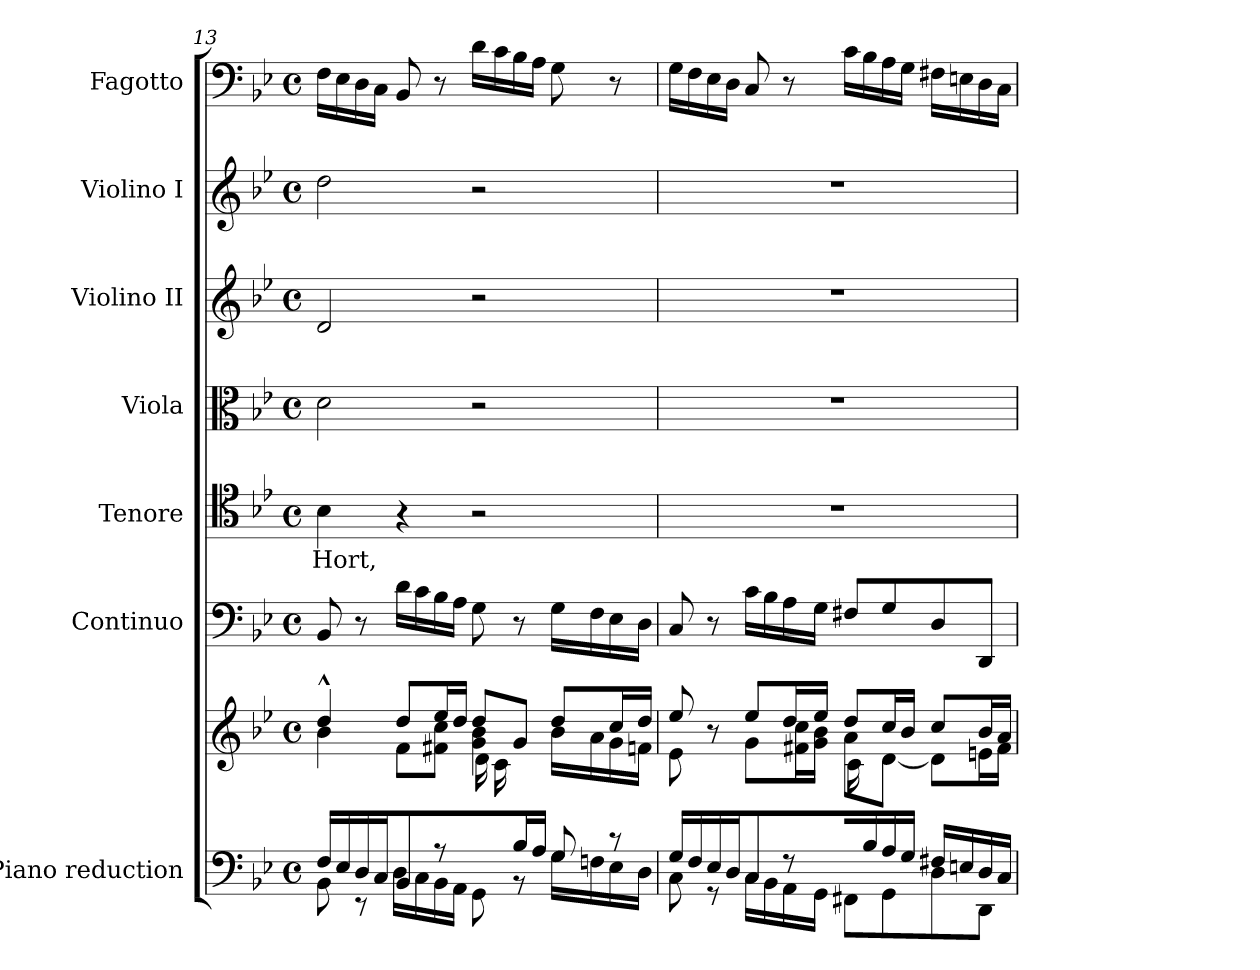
**kern	**kern	**kern	**kern	**text	**kern	**kern	**kern	**kern
*part7	*part7	*part6	*part5	*part5	*part4	*part3	*part2	*part1
*staff8	*staff7	*staff6	*staff5	*staff5	*staff4	*staff3	*staff2	*staff1
*I"Piano reduction	*	*I"Continuo	*I"Tenore	*	*I"Viola	*I"Violino II	*I"Violino I	*I"Fagotto
*I'Pno	*	*	*	*	*I'Vla	*I'Vln	*I'Vln	*
*clefF4	*clefG2	*clefF4	*clefC4	*	*clefC3	*clefG2	*clefG2	*clefF4
*k[b-e-]	*k[b-e-]	*k[b-e-]	*k[b-e-]	*	*k[b-e-]	*k[b-e-]	*k[b-e-]	*k[b-e-]
*M4/4	*M4/4	*M4/4	*M4/4	*	*M4/4	*M4/4	*M4/4	*M4/4
*met(c)	*met(c)	*met(c)	*met(c)	*	*met(c)	*met(c)	*met(c)	*met(c)
=13	=13	=13	=13	=13	=13	=13	=13	=13
*^	*^	*	*	*	*	*	*	*
*	*	*	*^	*	*	*	*	*	*	*
!	!	!	!	!	!	!	!LO:LY:b	!	!	!	!
16F/LL	8BB-\	4dd^^/	4b-\	2ryy	8BB-/	4B-\	Hort,	2d\	2d/	2dd\	16F\LL
16E-/	.	.	.	.	.	.	.	.	.	.	16E-\
16D/	8r	.	.	.	8r	.	.	.	.	.	16D\
16C/JJ	.	.	.	.	.	.	.	.	.	.	16C\JJ
8BB-/	16D\LL	8dd/L	8f\L	.	16d\LL	4r	.	.	.	.	8BB-/
.	16C\	.	.	.	16c\	.	.	.	.	.	.
8r	16BB-\	16ee-/L	8f#X\ 8cc\J	.	16B-\	.	.	.	.	.	8r
.	16AA\JJ	16dd/JJ	.	.	16A\JJ	.	.	.	.	.	.
8ryy	8GG\	8dd/L	4g\ 4b-\	16d\LL	8G\	2r	.	2r	2r	2r	16d\LL
.	.	.	.	16c\	.	.	.	.	.	.	16c\
16B-/	8r	8g/J	.	4.ryy	8r	.	.	.	.	.	16B-\
16A/JJ	.	.	.	.	.	.	.	.	.	.	16A\JJ
8G/	16G\LL	8dd/L	16b-\LL	.	16G\LL	.	.	.	.	.	8G\
.	16Fn\	.	16a\	.	16F\	.	.	.	.	.	.
8r	16E-\	16cc/L	16g\	.	16E-\	.	.	.	.	.	8r
.	16D\JJ	16dd/JJ	16fn\JJ	.	16D\JJ	.	.	.	.	.	.
=14	=14	=14	=14	=14	=14	=14	=14	=14	=14	=14	=14
16G/LL	8C\	8ee-/	8e-\	2ryy	8C/	1r	.	1r	1r	1r	16G\LL
16F/	.	.	.	.	.	.	.	.	.	.	16F\
16E-/	8r	8r	8ryy	.	8r	.	.	.	.	.	16E-\
16D/JJ	.	.	.	.	.	.	.	.	.	.	16D\JJ
8C/	16C\LL	8ee-/L	8g\L	.	16c\LL	.	.	.	.	.	8C/
.	16BB-\	.	.	.	16B-\	.	.	.	.	.	.
8r	16AA\	16dd/L	16f#X\ 16cc\L	.	16A\	.	.	.	.	.	8r
.	16GG\JJ	16ee-/JJ	16g\ 16b-\JJ	.	16G\JJ	.	.	.	.	.	.
16ryy	8FF#X\L	8dd/L	8a\L	16c\LL	8F#X/L	.	.	.	.	.	16c\LL
16B-/	.	.	.	4..ryy	.	.	.	.	.	.	16B-\
16A/	8GG\	16cc/L	[8d\J	.	8G/	.	.	.	.	.	16A\
16G/JJ	.	16b-/JJ	.	.	.	.	.	.	.	.	16G\JJ
16F#X/LL	8D\	8cc/L	8d\L]	.	8D/	.	.	.	.	.	16F#X\LL
16En/	.	.	.	.	.	.	.	.	.	.	16En\
16D/	8DD\J	16b-/L	16en\L	.	8DD/J	.	.	.	.	.	16D\
16C/JJ	.	16a/JJ	16f#\JJ	.	.	.	.	.	.	.	16C\JJ
*v	*v	*	*	*	*	*	*	*	*	*	*
*	*v	*v	*v	*	*	*	*	*	*	*
=	=	=	=	=	=	=	=	=
*-	*-	*-	*-	*-	*-	*-	*-	*-
